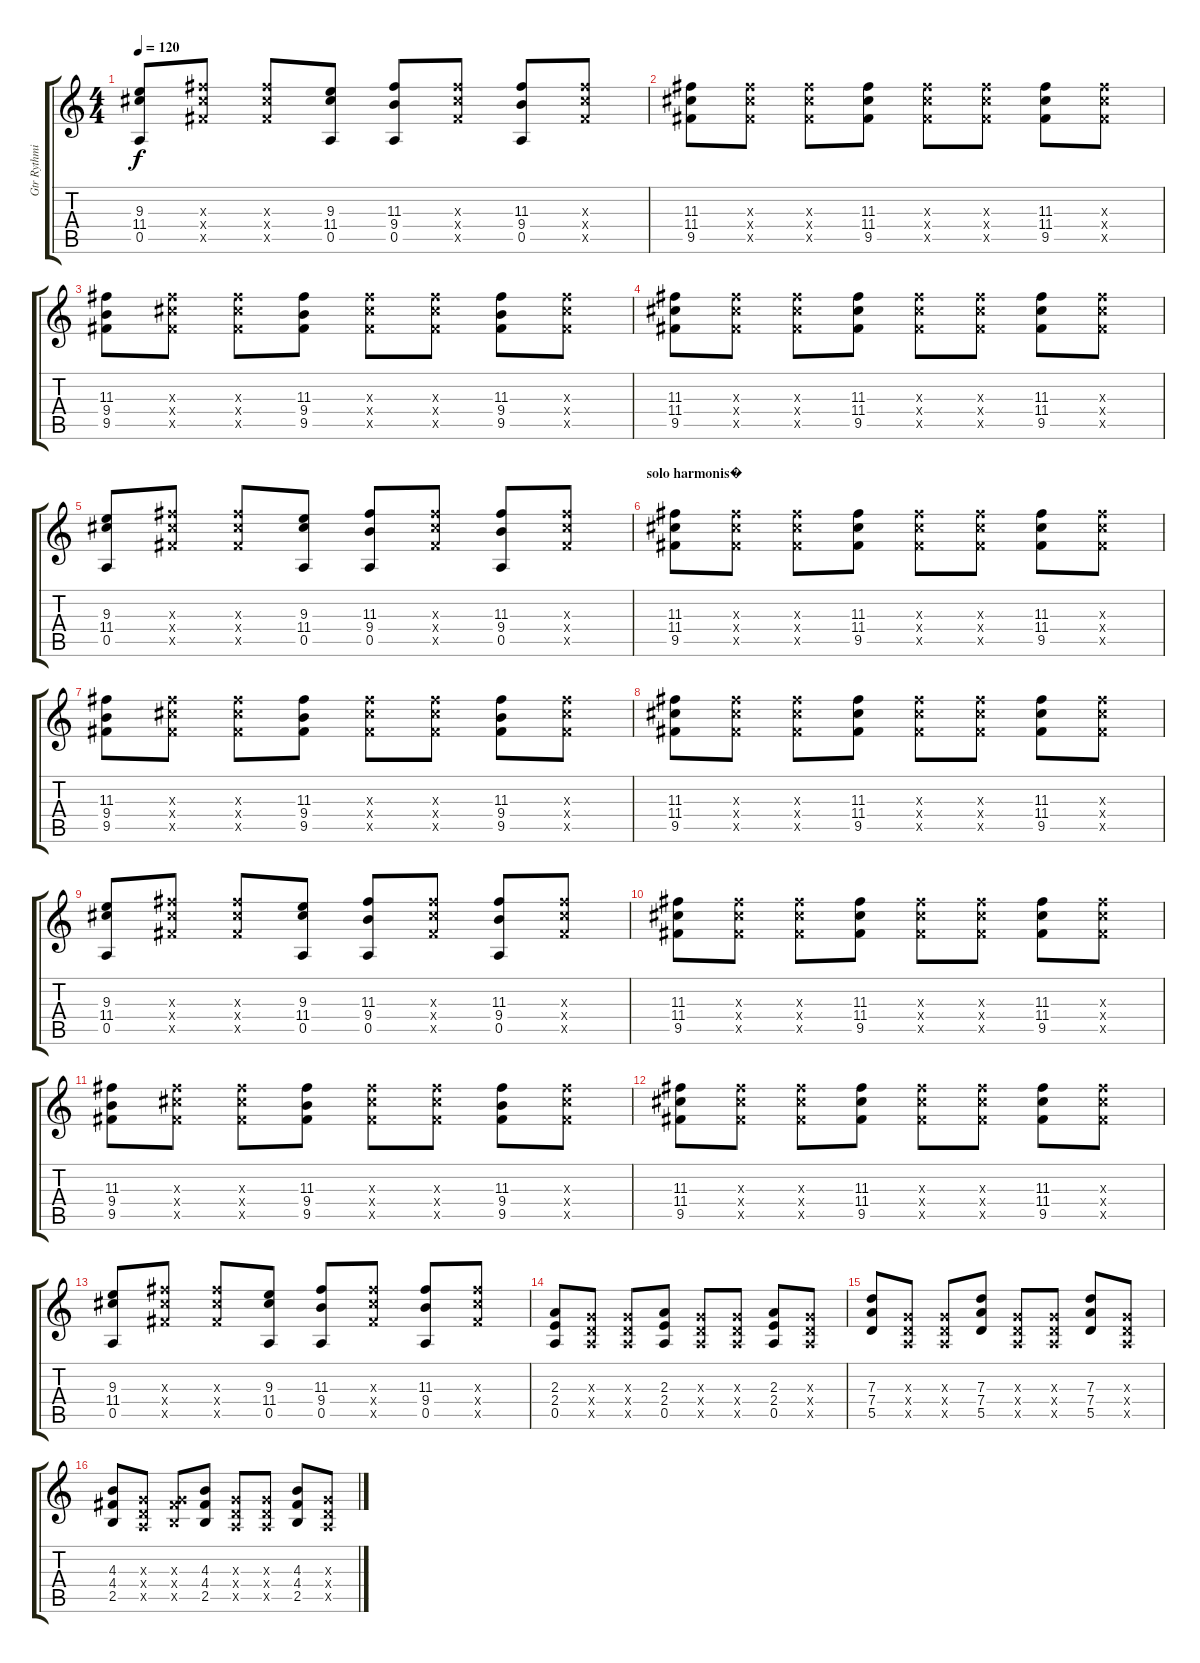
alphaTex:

\track ("Gtr Rythmique" "Gtr Rythmi") {instrument overdrivenguitar}
\staff {score tabs}
\tuning (E4 B3 G3 D3 A2 E2) {hide}
\ts (4 4)
\tempo 120
\clef g2
\ks c
(9.3 11.4 0.5).8{dy f} (11.3{x} 11.4{x} 9.5{x}).8 (11.3{x} 11.4{x} 9.5{x}).8 (9.3 11.4 0.5).8 (11.3 9.4 0.5).8 (11.3{x} 11.4{x} 9.5{x}).8 (11.3 9.4 0.5).8 (11.3{x} 11.4{x} 9.5{x}).8 |
(11.3 11.4 9.5).8 (11.3{x} 11.4{x} 9.5{x}).8 (11.3{x} 11.4{x} 9.5{x}).8 (11.3 11.4 9.5).8 (11.3{x} 11.4{x} 9.5{x}).8 (11.3{x} 11.4{x} 9.5{x}).8 (11.3 11.4 9.5).8 (11.3{x} 11.4{x} 9.5{x}).8 |
(11.3 9.4 9.5).8 (11.3{x} 11.4{x} 9.5{x}).8 (11.3{x} 11.4{x} 9.5{x}).8 (11.3 9.4 9.5).8 (11.3{x} 11.4{x} 9.5{x}).8 (11.3{x} 11.4{x} 9.5{x}).8 (11.3 9.4 9.5).8 (11.3{x} 11.4{x} 9.5{x}).8 |
(11.3 11.4 9.5).8 (11.3{x} 11.4{x} 9.5{x}).8 (11.3{x} 11.4{x} 9.5{x}).8 (11.3 11.4 9.5).8 (11.3{x} 11.4{x} 9.5{x}).8 (11.3{x} 11.4{x} 9.5{x}).8 (11.3 11.4 9.5).8 (11.3{x} 11.4{x} 9.5{x}).8 |
(9.3 11.4 0.5).8 (11.3{x} 11.4{x} 9.5{x}).8 (11.3{x} 11.4{x} 9.5{x}).8 (9.3 11.4 0.5).8 (11.3 9.4 0.5).8 (11.3{x} 11.4{x} 9.5{x}).8 (11.3 9.4 0.5).8 (11.3{x} 11.4{x} 9.5{x}).8 |
\section ("" "solo harmonis�")
(11.3 11.4 9.5).8 (11.3{x} 11.4{x} 9.5{x}).8 (11.3{x} 11.4{x} 9.5{x}).8 (11.3 11.4 9.5).8 (11.3{x} 11.4{x} 9.5{x}).8 (11.3{x} 11.4{x} 9.5{x}).8 (11.3 11.4 9.5).8 (11.3{x} 11.4{x} 9.5{x}).8 |
(11.3 9.4 9.5).8 (11.3{x} 11.4{x} 9.5{x}).8 (11.3{x} 11.4{x} 9.5{x}).8 (11.3 9.4 9.5).8 (11.3{x} 11.4{x} 9.5{x}).8 (11.3{x} 11.4{x} 9.5{x}).8 (11.3 9.4 9.5).8 (11.3{x} 11.4{x} 9.5{x}).8 |
(11.3 11.4 9.5).8 (11.3{x} 11.4{x} 9.5{x}).8 (11.3{x} 11.4{x} 9.5{x}).8 (11.3 11.4 9.5).8 (11.3{x} 11.4{x} 9.5{x}).8 (11.3{x} 11.4{x} 9.5{x}).8 (11.3 11.4 9.5).8 (11.3{x} 11.4{x} 9.5{x}).8 |
(9.3 11.4 0.5).8 (11.3{x} 11.4{x} 9.5{x}).8 (11.3{x} 11.4{x} 9.5{x}).8 (9.3 11.4 0.5).8 (11.3 9.4 0.5).8 (11.3{x} 11.4{x} 9.5{x}).8 (11.3 9.4 0.5).8 (11.3{x} 11.4{x} 9.5{x}).8 |
(11.3 11.4 9.5).8 (11.3{x} 11.4{x} 9.5{x}).8 (11.3{x} 11.4{x} 9.5{x}).8 (11.3 11.4 9.5).8 (11.3{x} 11.4{x} 9.5{x}).8 (11.3{x} 11.4{x} 9.5{x}).8 (11.3 11.4 9.5).8 (11.3{x} 11.4{x} 9.5{x}).8 |
(11.3 9.4 9.5).8 (11.3{x} 11.4{x} 9.5{x}).8 (11.3{x} 11.4{x} 9.5{x}).8 (11.3 9.4 9.5).8 (11.3{x} 11.4{x} 9.5{x}).8 (11.3{x} 11.4{x} 9.5{x}).8 (11.3 9.4 9.5).8 (11.3{x} 11.4{x} 9.5{x}).8 |
(11.3 11.4 9.5).8 (11.3{x} 11.4{x} 9.5{x}).8 (11.3{x} 11.4{x} 9.5{x}).8 (11.3 11.4 9.5).8 (11.3{x} 11.4{x} 9.5{x}).8 (11.3{x} 11.4{x} 9.5{x}).8 (11.3 11.4 9.5).8 (11.3{x} 11.4{x} 9.5{x}).8 |
(9.3 11.4 0.5).8 (11.3{x} 11.4{x} 9.5{x}).8 (11.3{x} 11.4{x} 9.5{x}).8 (9.3 11.4 0.5).8 (11.3 9.4 0.5).8 (11.3{x} 11.4{x} 9.5{x}).8 (11.3 9.4 0.5).8 (11.3{x} 11.4{x} 9.5{x}).8 |
(2.3 2.4 0.5).8 (0.3{x} 0.4{x} 0.5{x}).8 (0.3{x} 0.4{x} 0.5{x}).8 (2.3 2.4 0.5).8 (0.3{x} 0.4{x} 0.5{x}).8 (0.3{x} 0.4{x} 0.5{x}).8 (2.3 2.4 0.5).8 (0.3{x} 0.4{x} 0.5{x}).8 |
(7.3 7.4 5.5).8 (0.3{x} 0.4{x} 0.5{x}).8 (0.3{x} 0.4{x} 0.5{x}).8 (7.3 7.4 5.5).8 (0.3{x} 0.4{x} 0.5{x}).8 (0.3{x} 0.4{x} 0.5{x}).8 (7.3 7.4 5.5).8 (0.3{x} 0.4{x} 0.5{x}).8 |
(4.3 4.4 2.5).8 (0.3{x} 0.4{x} 0.5{x}).8 (0.3{x} 4.4{x} 2.5{x}).8 (4.3 4.4 2.5).8 (0.3{x} 0.4{x} 0.5{x}).8 (0.3{x} 0.4{x} 0.5{x}).8 (4.3 4.4 2.5).8 (0.3{x} 0.4{x} 0.5{x}).8
